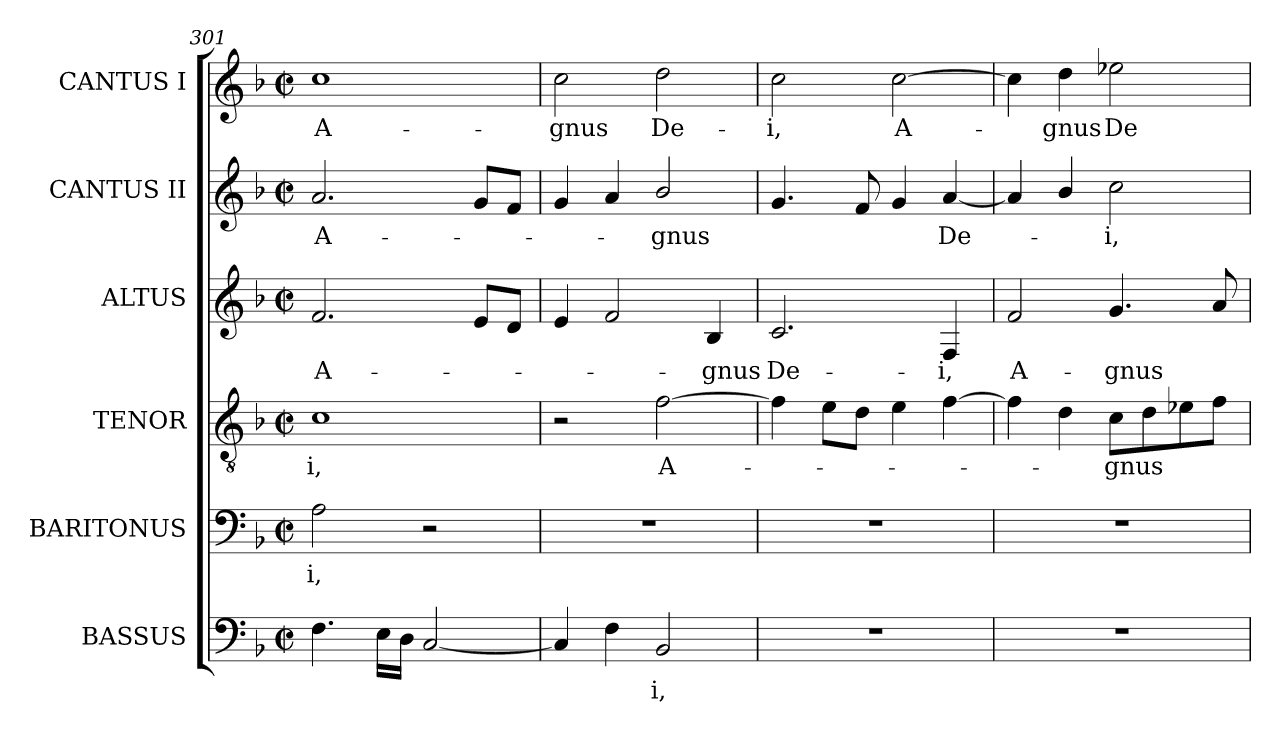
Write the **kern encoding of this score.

**kern	**text	**kern	**text	**kern	**text	**kern	**text	**kern	**text	**kern	**text
*part6	*part6	*part5	*part5	*part4	*part4	*part3	*part3	*part2	*part2	*part1	*part1
*staff6	*staff6	*staff5	*staff5	*staff4	*staff4	*staff3	*staff3	*staff2	*staff2	*staff1	*staff1
*I"BASSUS	*	*I"BARITONUS	*	*I"TENOR	*	*I"ALTUS	*	*I"CANTUS II	*	*I"CANTUS I	*
*I'B.	*	*I'Bar.	*	*I'T.	*	*I'A.	*	*	*	*	*
*clefF4	*	*clefF4	*	*clefGv2	*	*clefG2	*	*clefG2	*	*clefG2	*
*	*	*	*	*ITrd7c12	*	*	*	*	*	*	*
*k[b-]	*	*k[b-]	*	*k[b-]	*	*k[b-]	*	*k[b-]	*	*k[b-]	*
*F:	*	*F:	*	*F:	*	*F:	*	*F:	*	*F:	*
*M2/2	*	*M2/2	*	*M2/2	*	*M2/2	*	*M2/2	*	*M2/2	*
*met(c|)	*	*met(c|)	*	*met(c|)	*	*met(c|)	*	*met(c|)	*	*met(c|)	*
=301	=301	=301	=301	=301	=301	=301	=301	=301	=301	=301	=301
!	!	!	!LO:LY:b:color=#000000	!	!	!	!	!	!	!	!
!	!	!	!	!	!LO:LY:b:color=#000000	!	!	!	!	!	!
!	!	!	!	!	!	!	!LO:LY:b:color=#000000	!	!	!	!
!	!	!	!	!	!	!	!	!	!LO:LY:b:color=#000000	!	!
!	!	!	!	!	!	!	!	!	!	!	!LO:LY:b:color=#000000
4.Fi\	.	2Ai\	-i,	1Ci	-i,	2.fi/	A-	2.ai/	A-	1cci	A-
16Ei\LL	.	.	.	.	.	.	.	.	.	.	.
16Di\JJ	.	.	.	.	.	.	.	.	.	.	.
[2Ci/	.	2r	.	.	.	.	.	.	.	.	.
.	.	.	.	.	.	8ei/L	.	8gi/L	.	.	.
.	.	.	.	.	.	8di/J	.	8fi/J	.	.	.
=302	=302	=302	=302	=302	=302	=302	=302	=302	=302	=302	=302
!	!	!	!	!	!	!	!	!	!	!	!LO:LY:b:color=#000000
4Ci/]	.	1r	.	2r	.	4ei/	.	4gi/	.	2cci\	-gnus
4Fi\	.	.	.	.	.	2fi/	.	4ai/	.	.	.
!	!LO:LY:b:color=#000000	!	!	!	!	!	!	!	!	!	!
!	!	!	!	!	!LO:LY:b:color=#000000	!	!	!	!	!	!
!	!	!	!	!	!	!	!	!	!LO:LY:b:color=#000000	!	!
!	!	!	!	!	!	!	!	!	!	!	!LO:LY:b:color=#000000
2BB-i/	-i,	.	.	[2Fi\	A-	.	.	2b-i/	-gnus	2ddi\	De-
!	!	!	!	!	!	!	!LO:LY:b:color=#000000	!	!	!	!
.	.	.	.	.	.	4B-i/	-gnus	.	.	.	.
=303	=303	=303	=303	=303	=303	=303	=303	=303	=303	=303	=303
!	!	!	!	!	!	!	!LO:LY:b:color=#000000	!	!	!	!
!	!	!	!	!	!	!	!	!	!	!	!LO:LY:b:color=#000000
1r	.	1r	.	4Fi\]	.	2.ci/	De-	4.gi/	.	2cci\	-i,
.	.	.	.	8Ei\L	.	.	.	.	.	.	.
.	.	.	.	8Di\J	.	.	.	8fi/	.	.	.
!	!	!	!	!	!	!	!	!	!	!	!LO:LY:b:color=#000000
.	.	.	.	4Ei\	.	.	.	4gi/	.	[2cci\	A-
!	!	!	!	!	!	!	!LO:LY:b:color=#000000	!	!	!	!
!	!	!	!	!	!	!	!	!	!LO:LY:b:color=#000000	!	!
.	.	.	.	[4Fi\	.	4Fi/	-i,	[4ai/	De-	.	.
=304	=304	=304	=304	=304	=304	=304	=304	=304	=304	=304	=304
!	!	!	!	!	!	!	!LO:LY:b:color=#000000	!	!	!	!
1r	.	1r	.	4Fi\]	.	2fi/	A-	4ai/]	.	4cci\]	.
!	!	!	!	!	!	!	!	!	!	!	!LO:LY:b:color=#000000
.	.	.	.	4Di\	.	.	.	4b-i/	.	4ddi\	-gnus
!	!	!	!	!	!LO:LY:b:color=#000000	!	!	!	!	!	!
!	!	!	!	!	!	!	!LO:LY:b:color=#000000	!	!	!	!
!	!	!	!	!	!	!	!	!	!LO:LY:b:color=#000000	!	!
!	!	!	!	!	!	!	!	!	!	!	!LO:LY:b:color=#000000
.	.	.	.	8Ci\L	-gnus	4.gi/	-gnus	2cci\	-i,	2ee-Xi\	De-
.	.	.	.	8Di\	.	.	.	.	.	.	.
.	.	.	.	8E-Xi\	.	.	.	.	.	.	.
.	.	.	.	8Fi\J	.	8ai/	.	.	.	.	.
=	=	=	=	=	=	=	=	=	=	=	=
*-	*-	*-	*-	*-	*-	*-	*-	*-	*-	*-	*-
